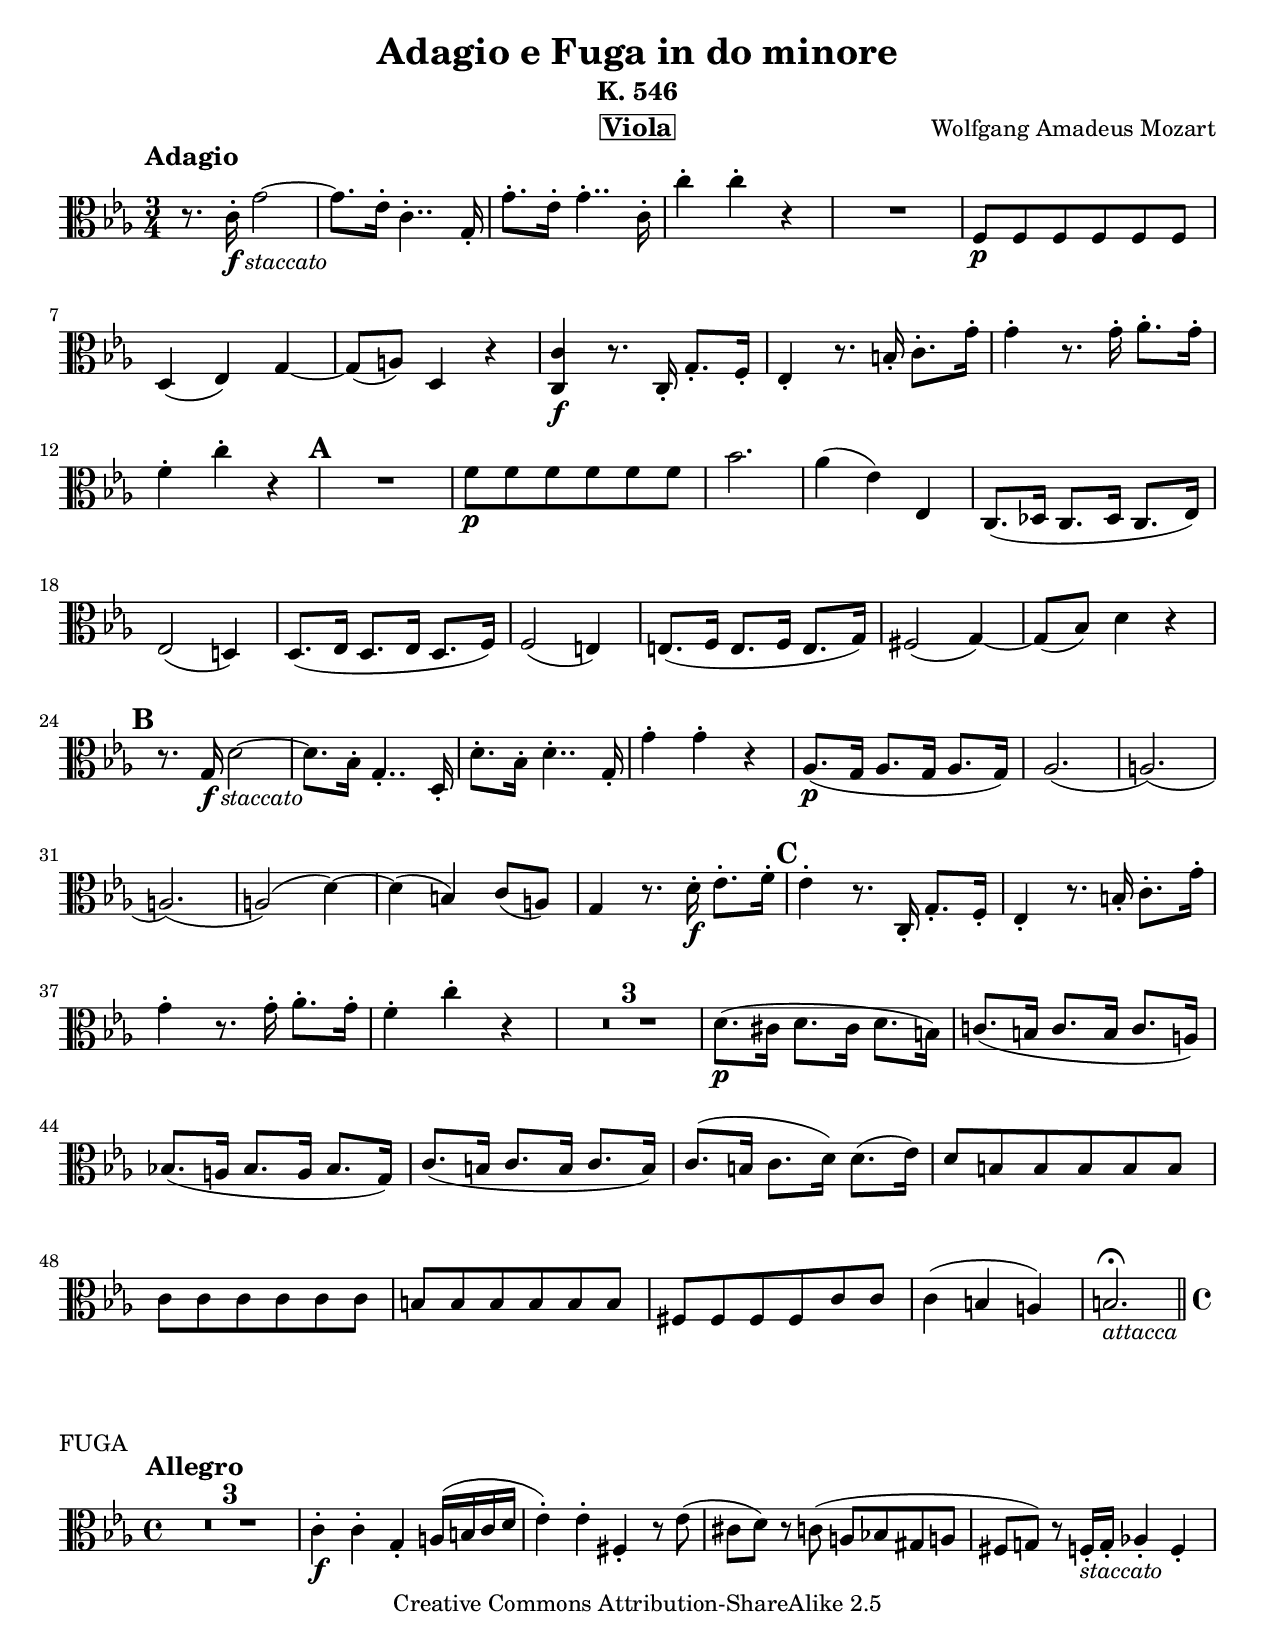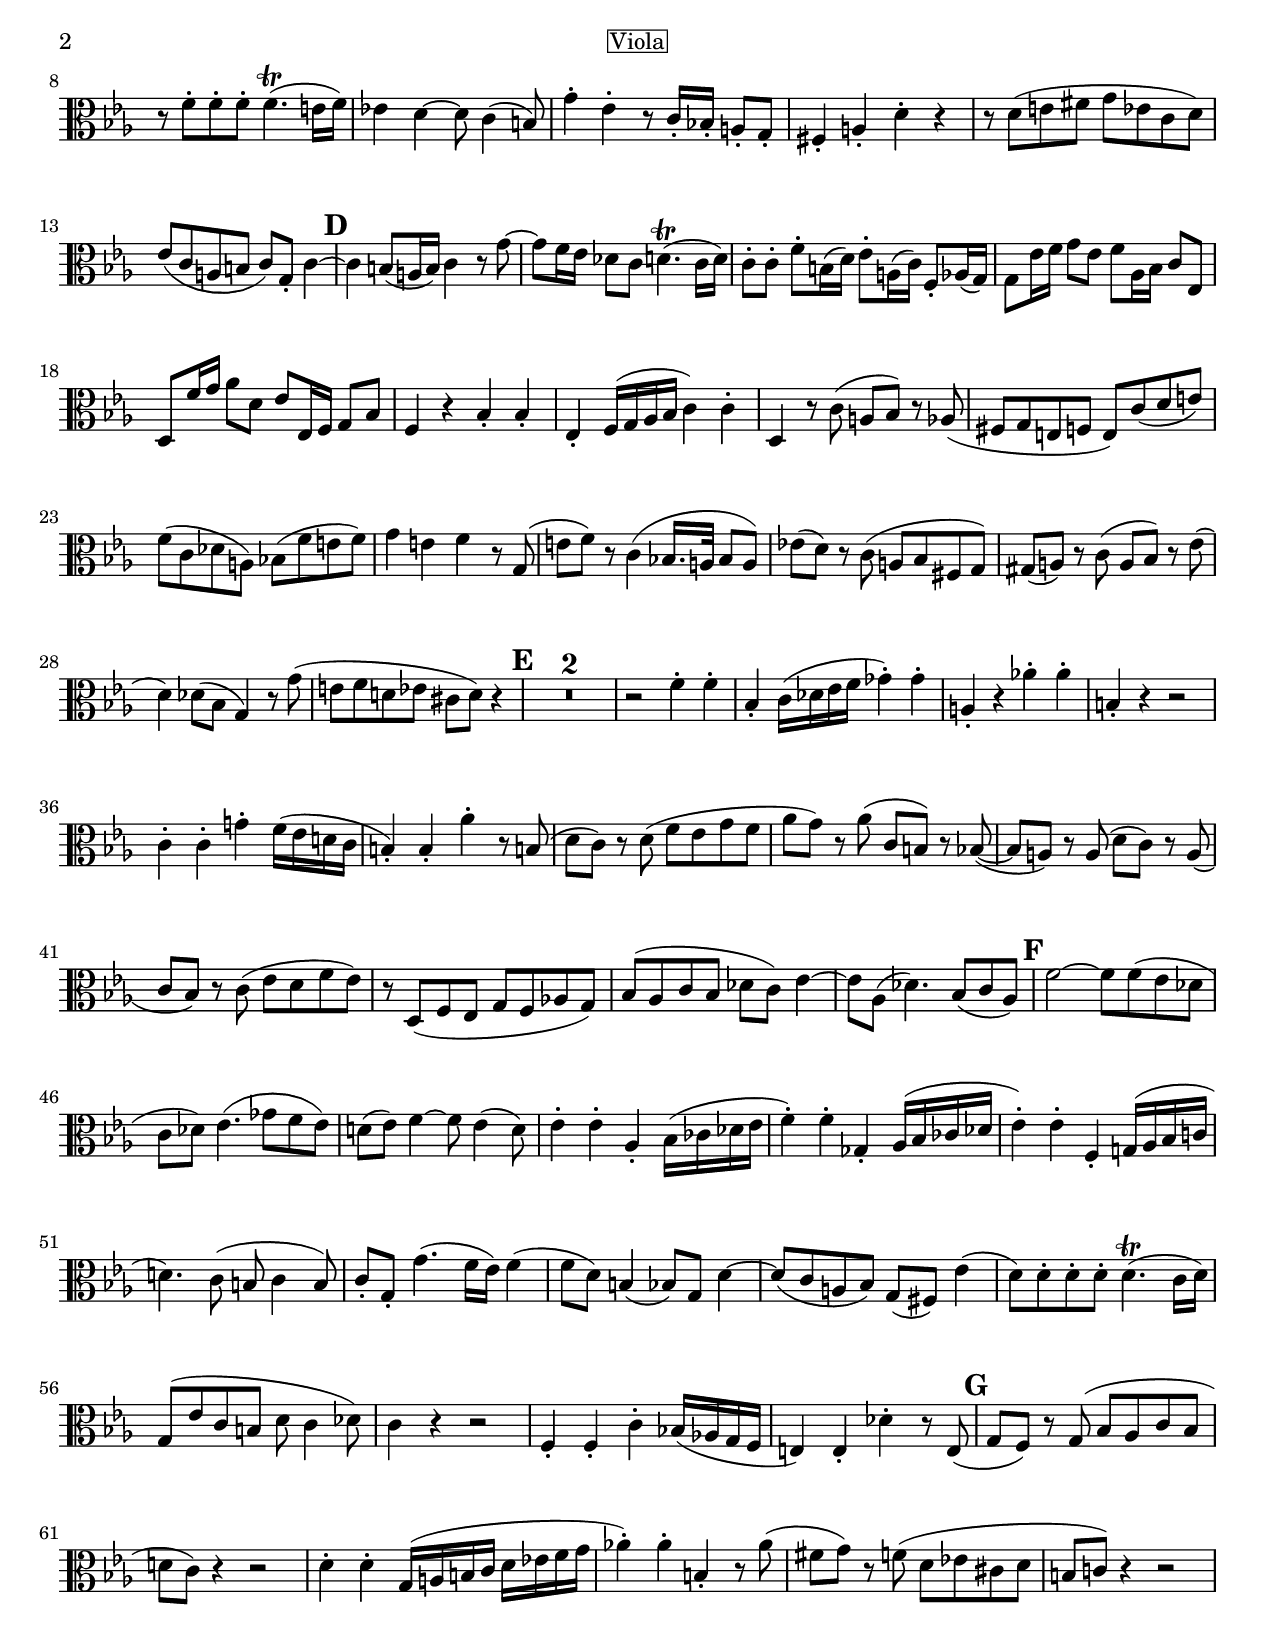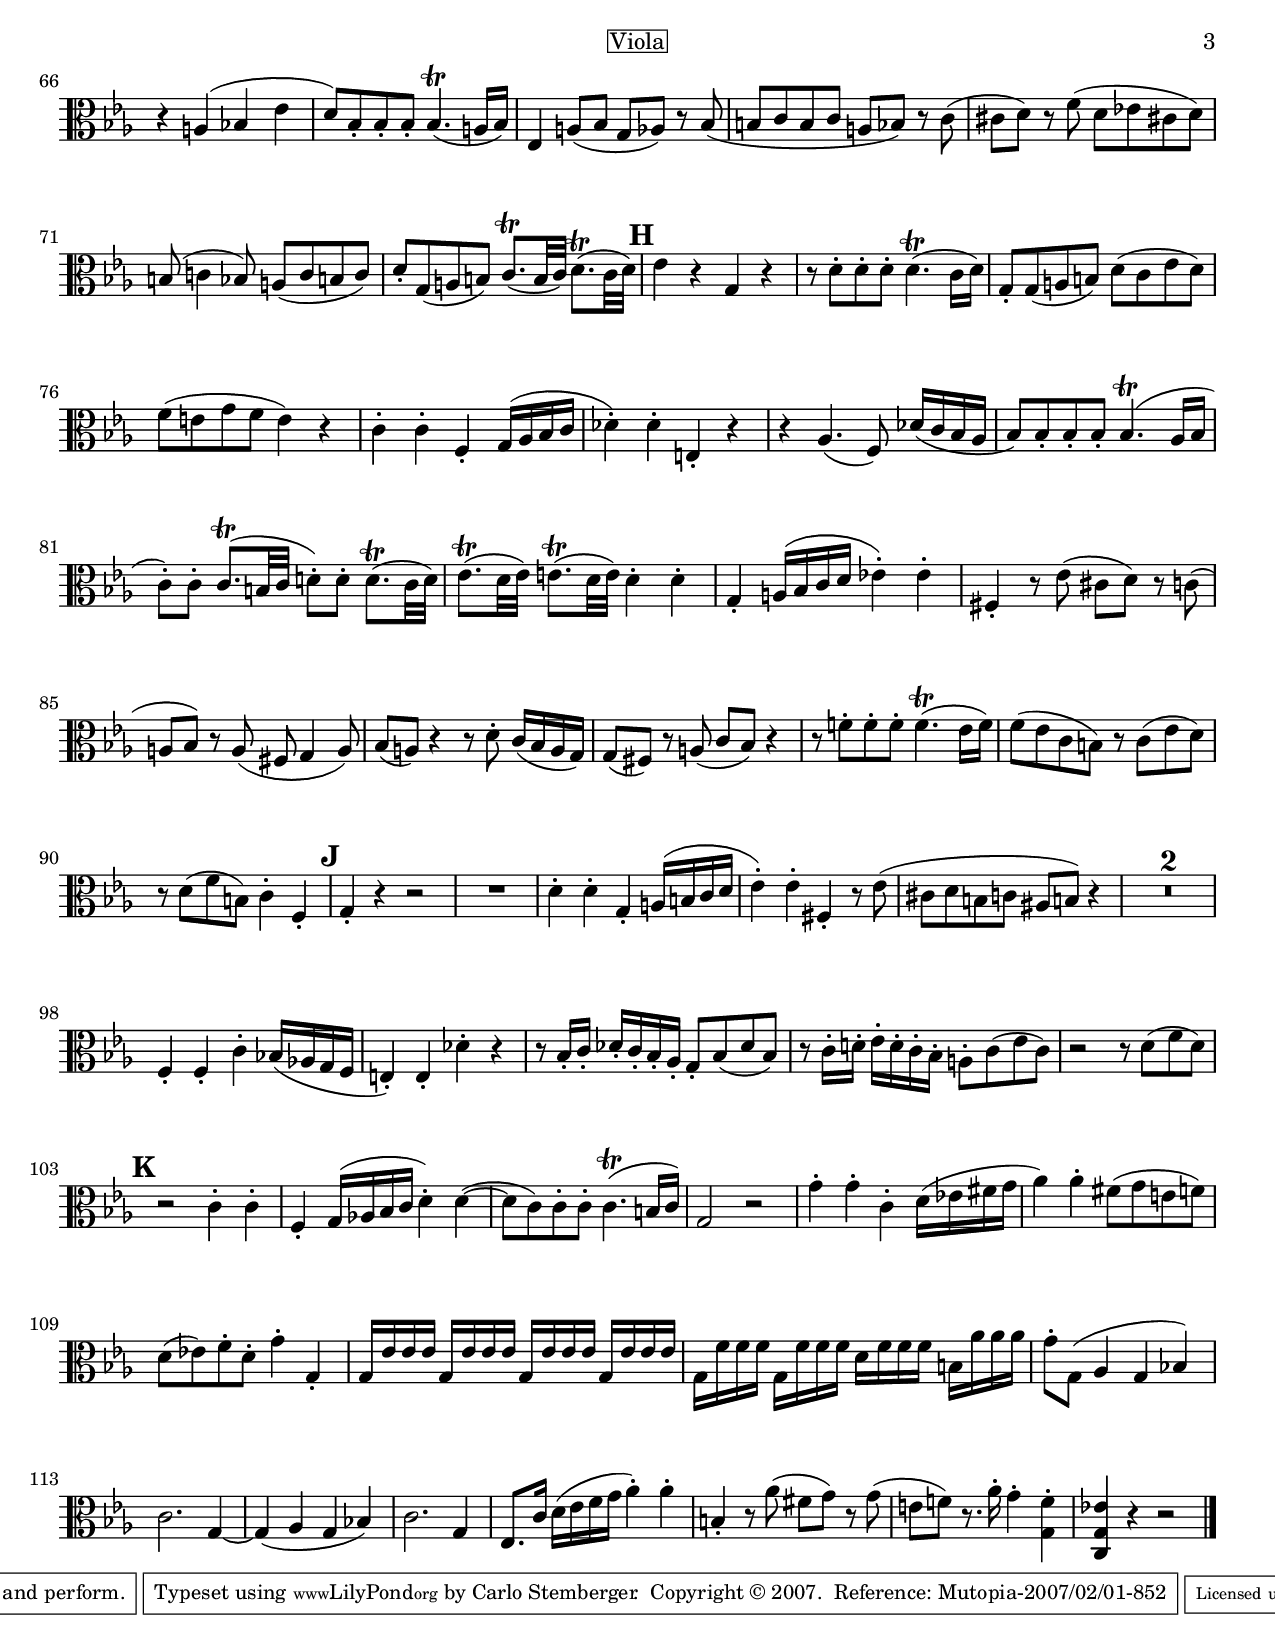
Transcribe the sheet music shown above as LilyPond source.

\version "2.10.14"

\paper { #(set-paper-size "letter") }

\version "2.10.14"

\paper {
	between-system-padding = #1
	ragged-bottom=##f
	ragged-last-bottom=##f
}

\version "2.10.14"

\include "defs.ly"

violaPmo = \context Voice = vla {
	\relative c' {
		\set Staff.midiInstrument = "cello"
		\set Score.skipBars = ##t
		\clef alto
		\key c \minor
		\time 3/4
		r8. c16-._\fStacc g'2 ~
		g8. es16-. c4..-. g16-.
		g'8.-. es16-. g4..-. c,16-.
		c'4-. c-. r
		R2.
		f,,8\p f f f f f
		d4( es) g ~
		g8( a) d,4 r
		<c c'>\f r8. c16-. g'8.-. f16-.
		es4-. r8. b'16-. c8.-. g'16-.%		10
		g4-. r8. g16-. as8.-. g16-.
		f4-. c'-. r
		R2.
		f,8\p f f f f f
		bes2.
		as4( es) es,
		c8.( des16 c8. des16 c8. es16)
		es2( d!4)
		d8.( es16 d8. es16 d8. f16)
		f2( e4)%		20
		e8.( f16 e8. f16 e8. g16)
		fis2( g4) ~
		g8( bes) d4 r
		r8. g,16_\fStacc d'2 ~
		d8. bes16-. g4..-. d16-.
		d'8.-. bes16-. d4..-. g,16-.
		g'4-. g-. r
		as,8.(\p g16 as8. g16 as8. g16)
		as2.(
		a)(%		30
		a)(
		a2)( d4) ~
		d( b) c8( a)
		g4 r8. d'16-.\f es8.-. f16-.
		es4-. r8. c,16-. g'8.-. f16-.
		es4-. r8. b'16-. c8.-. g'16-.
		g4-. r8. g16-. as8.-. g16-.
		f4-. c'-. r
		R2.*3%		39
		d,8.(\p cis16 d8. cis16 d8. b16)%		42
		c!8.( b16 c8. b16 c8. a16)
		bes!8.( a16 bes8. a16 bes8. g16)
		c8.( b16 c8. b16 c8. b16)
		c8.( b16 c8. d16) d8.( es16)
		d8 b b b b b
		c c c c c c
		b b b b b b
		fis fis fis fis c' c
		c4( b a)
		b2._\attacca\fermata
		\bar "||"
		\time 4/4
	}
}

\version "2.10.14"

\include "defs.ly"

violaSndo = \context Voice = vla {
	\relative c' {
		\set Staff.midiInstrument = "cello"
		\set Score.skipBars = ##t
		\set Staff.extraNatural = ##f
		\clef alto
		\key c \minor
		\time 4/4
		R1*3
		c4-.\f c-. g-. a16( b c d
		es4-.) es-. fis,-. r8 es'(
		cis d) r c( a bes! gis a!
		fis g!) r f16-._\stacc g-. as!4-. f-.
		r8 f'-. f-. f-. f4.(\trill e16 f)
		es!4 d ~ d8 c4( b8)
		g'4-. es-. r8 c16-. bes!-. a8-. g-.%		10
		fis4-. a-. d-. r
		r8 d( e fis g es c d)
		es( c a b c) g-. c4 ~
		c b8( a16 b) c4 r8 g' ~
		g f16 es des8 c d4.(\trill c16 d)
		c8-. c-. f-. b,16( d) es8-. a,16( c) f,8-. as16( g)
		g8 es'16 f g8 es f as,16 bes c8 es,
		d f'16 g as8 d, es es,16 f g8 bes
		f4 r bes-. bes-.
		es,-. f16( g as bes c4) c4-.%		20
		d, r8 c'( a bes) r as(
		fis g e f e) c'( d e)
		f( c des a) bes!( f' e f)
		g4 e f r8 g,(
		e' f) r c4( bes!16. a32 bes8 a)
		es'!( d) r c( a bes fis g)
		gis( a) r c( a bes) r es(
		d4) des8( bes g4) r8 g'(
		e f d! es cis d) r4
		R1*2%		30
		r2 f4-. f-.%		32
		bes,-. c16( des es f ges4-.) ges-.
		a,-. r as'!-. as-.
		b,-. r r2
		c4-. c-. g'!-. f16( es d! c
		b4-.) b-. as'-. r8 b,!(
		d c) r d( f es g f
		as g) r as( c, b) r bes( ~
		bes a) r a( d c) r a(%		40
		c bes) r c( es d f es)
		r d,( f es g f as! g)
		bes( as c bes des c) es4 ~
		es8 as,( des4.) bes8( c as)
		f'2 ~ f8 f( es des
		c des) es4.( ges8 f es)
		d!( es) f4 ~ f8 es4( d8)
		es4-. es-. as,-. bes16( ces des es
		f4-.) f-. ges,-. as16( bes ces des
		es4-.) es-. f,-. g!16( as bes c!%		50
		d!4.) c8( b c4 b8)
		c-. g-. g'4.( f16 es) f4(
		f8 d) b4( bes8) g d'4 ~
		d8( c a bes) g( fis) es'4(
		d8) d-. d-. d-. d4.(\trill c16 d)
		g,8( es' c b d c4 des8)
		c4 r r2
		f,4-. f-. c'-. bes!16( as! g f
		e4) e-. des'-. r8 e,(
		g f) r g( bes as c bes%		60
		d! c) r4 r2
		d4-. d-. g,16( a b c d es! f g
		as!4-.) as-. b,-. r8 as'(
		fis g) r f( d es! cis d
		b c!) r4 r2
		r4 a( bes! es
		d8) bes-. bes-. bes-. bes4.(\trill a16 bes)
		es,4 a8( bes g as) r bes(
		b c b c a bes) r c(
		cis d) r f( d es! cis! d)%		70
		b( c!4 bes8) a( c b c)
		d-. g,( a b) c8.(\trill b32 c) d8.(\trill c32 d)
		es4 r g, r
		r8 d'-. d-. d-. d4.(\trill c16 d)
		g,8-. g( a b) d( c es d)
		f( e g f e4) r
		c-. c-. f,-. g16( as bes c
		des4-.) des-. e,-. r
		r as4.( f8) des'16( c bes as
		bes8) bes-. bes-. bes-. bes4.(\trill as16 bes%		80
		c8-.) c-. c8.(\trill b32 c d!8-.) d-. d8.(\trill c32 d)
		es8.(\trill d32 es) e8.(\trill d32 e) d4-. d-.
		g,-. a16( bes c d es!4-.) es-.
		fis,-. r8 es'( cis d) r c(
		a bes) r a( fis g4 a8)
		bes( a) r4 r8 d-. c16( bes a g)
		g8( fis) r a( c bes) r4
		r8 f'!-. f-. f-. f4.(\trill es16 f)
		f8( es c b) r c( es d)
		r d( f b,) c4-. f,-.%		90
		g-. r r2
		R1
		d'4-. d-. g,-. a16( b c d
		es4-.) es-. fis,-. r8 es'(
		cis d b c ais b!) r4
		R1*2
		f4-. f-. c'-. bes!16( as! g f
		e4-.) e-. des'-. r
		r8 bes16-. c-. des-. c-. bes-. as-. g8-. bes( des bes)%		100
		r c16-. d!-. es-. d-. c-. bes-. a8-. c( es c)
		r2 r8 d( f d)
		r2 c4-. c-.
		f,-. g16( as! bes c d4-.) d( ~
		d8 c) c-. c-. c4.(\trill b16 c)
		g2 r
		g'4-. g-. c,-. d16( es! fis g
		as4) as-. fis8( g e f)
		d( es!) f-. d-. g4-. g,-.
		g16 es' es es g, es' es es g, es' es es g, es' es es%		110
		g, f' f f g, f' f f d f f f b, as' as as
		g8-. g,( as4 g bes!)
		c2. g4 ~
		g( as g bes!)
		c2. g4
		es8. c'16 d( es f g as4-.) as-.
		b,-. r8 as'( fis g) r g(
		e f!) r8. as16-. g4-. <g, f'>-.
		<c, g' es'!> r r2
		\bar "|."
	}
}

\version "2.10.14"

\header {
	title = "Adagio e Fuga in do minore"
	subtitle = "K. 546"
	composer = "Wolfgang Amadeus Mozart"
	
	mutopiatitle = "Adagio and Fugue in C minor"
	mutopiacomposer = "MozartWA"
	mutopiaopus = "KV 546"
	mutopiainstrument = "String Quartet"
	date = "1788/Jun/26"
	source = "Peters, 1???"
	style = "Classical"
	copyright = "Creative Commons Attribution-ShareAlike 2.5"
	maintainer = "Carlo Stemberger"
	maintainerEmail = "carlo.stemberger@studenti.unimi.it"
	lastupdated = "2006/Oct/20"
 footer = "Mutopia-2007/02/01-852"
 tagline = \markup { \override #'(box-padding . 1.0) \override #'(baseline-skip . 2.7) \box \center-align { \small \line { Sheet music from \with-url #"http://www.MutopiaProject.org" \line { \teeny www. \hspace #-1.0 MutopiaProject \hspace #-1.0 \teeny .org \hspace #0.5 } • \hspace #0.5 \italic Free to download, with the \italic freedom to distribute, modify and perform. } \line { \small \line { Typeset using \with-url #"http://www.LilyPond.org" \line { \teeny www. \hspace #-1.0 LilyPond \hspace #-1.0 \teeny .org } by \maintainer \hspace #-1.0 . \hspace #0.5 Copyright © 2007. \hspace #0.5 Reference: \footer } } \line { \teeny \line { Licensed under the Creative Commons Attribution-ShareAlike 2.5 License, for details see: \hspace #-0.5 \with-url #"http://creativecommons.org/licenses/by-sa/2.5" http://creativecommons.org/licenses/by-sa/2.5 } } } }
}

% General markings and annotations for each movement

mvmttext = {
	\once \override TextScript   #'padding = #'2.5
	\once \override TextScript   #'extra-offset = #'(-3.5 . 0)
	\once \override TextScript   #'font-size = #1
	\once \override TextScript   #'font-series = #'bold
	\override Score.MetronomeMark   #'transparent = ##t
}

mI = \context Voice {
	\time 3/4
	\mvmttext
	s4^\markup { "Adagio" }
	s2 | s2.*11 |
	\mark \default s2.*11 |%		A
	\mark \default s2.*11 |%		B
	\mark \default s2.*18 |%		C
	\bar "||"
}

mII = \context Voice {
	\time 4/4
	\mvmttext
	s1*9^\markup { "Allegro" } |
	s1*4 |
	\mark #4 s1*16 |%		D
	\mark \default s1*15 |%		E
	\mark \default s1*15 |%		F
	\mark \default s1*13 |%		G
	\mark \default s1*18 |%		H
	\mark \default s1*12 |%		J
	\mark \default s1*17 |%		K
	\bar "|."
}


#(set-global-staff-size 20)

\book {
	\header { instrument = \markup { \box "Viola" } }
	\score {
		\new Staff { << \mI \violaPmo >> }
		\layout { indent = 0\cm }
	}
	\score {
		\new Staff { << \mII \violaSndo >> }
		\header { piece = "FUGA" }
		\layout { indent = 0\cm }
	}
}

